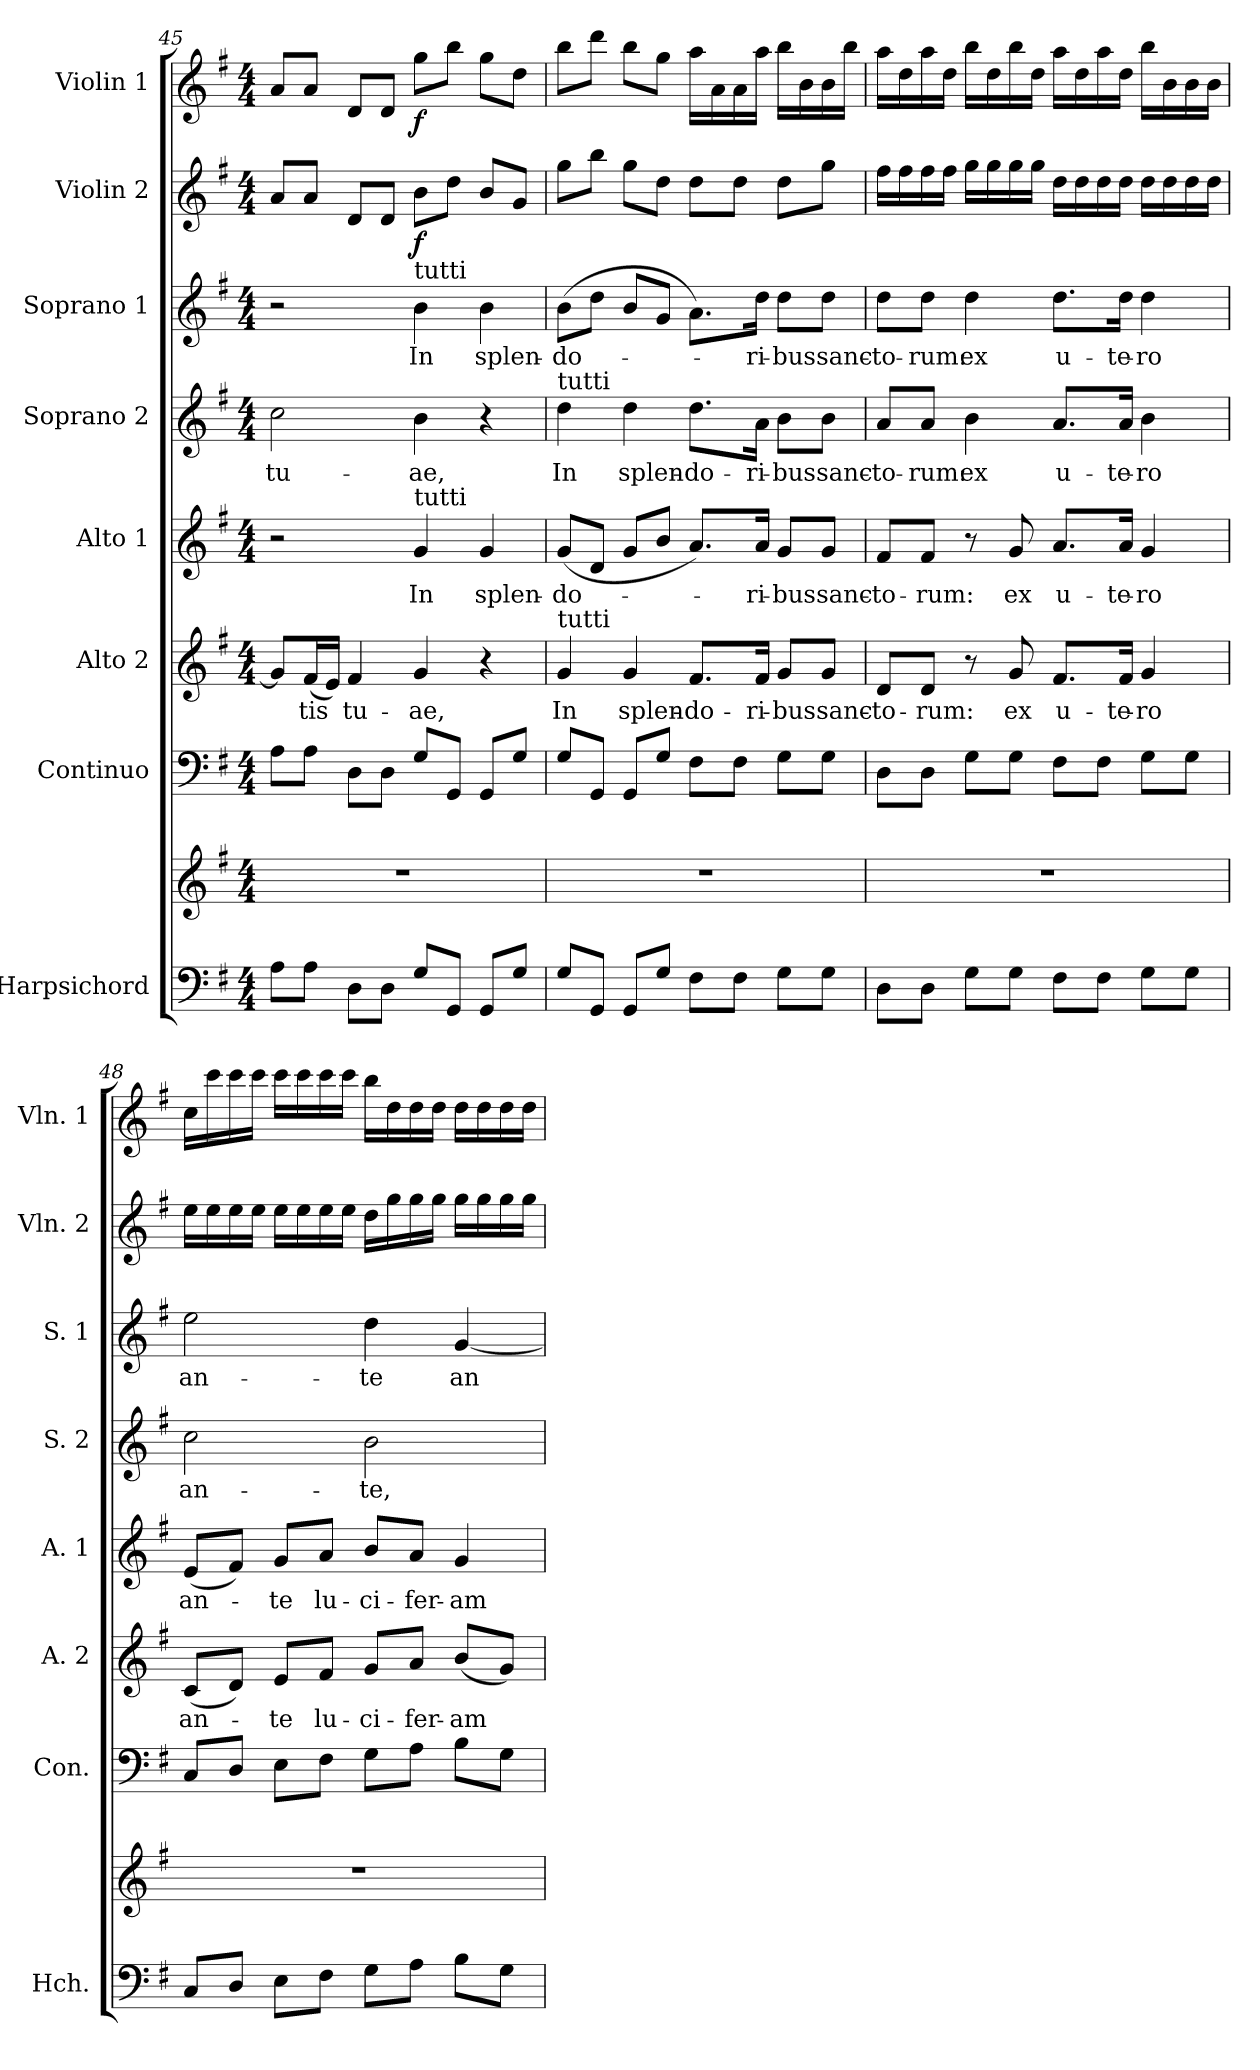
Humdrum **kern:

**kern	**kern	**kern	**kern	**text	**kern	**text	**kern	**text	**kern	**text	**kern	**dynam	**kern	**dynam
*part8	*part8	*part7	*part6	*part6	*part5	*part5	*part4	*part4	*part3	*part3	*part2	*part2	*part1	*part1
*staff9	*staff8	*staff7	*staff6	*staff6	*staff5	*staff5	*staff4	*staff4	*staff3	*staff3	*staff2	*staff2	*staff1	*staff1
*I"Harpsichord	*	*I"Continuo	*I"Alto 2	*	*I"Alto 1	*	*I"Soprano 2	*	*I"Soprano 1	*	*I"Violin 2	*	*I"Violin 1	*
*I'Hch.	*	*I'Con.	*I'A. 2	*	*I'A. 1	*	*I'S. 2	*	*I'S. 1	*	*I'Vln. 2	*	*I'Vln. 1	*
*clefF4	*clefG2	*clefF4	*clefG2	*	*clefG2	*	*clefG2	*	*clefG2	*	*clefG2	*	*clefG2	*
*k[f#]	*k[f#]	*k[f#]	*k[f#]	*	*k[f#]	*	*k[f#]	*	*k[f#]	*	*k[f#]	*	*k[f#]	*
*M4/4	*M4/4	*M4/4	*M4/4	*	*M4/4	*	*M4/4	*	*M4/4	*	*M4/4	*	*M4/4	*
=45	=45	=45	=45	=45	=45	=45	=45	=45	=45	=45	=45	=45	=45	=45
!	!	!	!	!	!	!	!	!LO:LY:b	!	!	!	!	!	!
8A\L	1r	8A\L	8g/L]	.	2r	.	2cc\	tu-	2r	.	8a/L	.	8a/L	.
!	!	!	!	!LO:LY:b	!	!	!	!	!	!	!	!	!	!
8A\J	.	8A\J	(<16f#/L	-tis	.	.	.	.	.	.	8a/J	.	8a/J	.
.	.	.	16e/JJ)	.	.	.	.	.	.	.	.	.	.	.
!	!	!	!	!LO:LY:b	!	!	!	!	!	!	!	!	!	!
8D\L	.	8D\L	4f#/	tu-	.	.	.	.	.	.	8d/L	.	8d/L	.
8D\J	.	8D\J	.	.	.	.	.	.	.	.	8d/J	.	8d/J	.
!	!	!	!	!	!	!	!	!	!LO:TX:a:t=tutti	!	!	!	!	!
!	!	!	!	!	!LO:TX:a:t=tutti	!	!	!	!	!	!	!	!	!
!	!	!	!	!LO:LY:b	!	!LO:LY:b	!	!LO:LY:b	!	!LO:LY:b	!	!LO:DY:b	!	!LO:DY:b
8G/L	.	8G/L	4g/	-ae,	4g/	In	4b\	-ae,	4b\	In	8b\L	f	8gg\L	f
8GG/J	.	8GG/J	.	.	.	.	.	.	.	.	8dd\J	.	8bb\J	.
!	!	!	!	!	!	!LO:LY:b	!	!	!	!LO:LY:b	!	!	!	!
8GG/L	.	8GG/L	4r	.	4g/	splen-	4r	.	4b\	splen-	8b/L	.	8gg\L	.
8G/J	.	8G/J	.	.	.	.	.	.	.	.	8g/J	.	8dd\J	.
!!LO:PB:g=z
=46	=46	=46	=46	=46	=46	=46	=46	=46	=46	=46	=46	=46	=46	=46
!	!	!	!	!	!	!	!LO:TX:a:t=tutti	!	!	!	!	!	!	!
!	!	!	!LO:TX:a:t=tutti	!	!	!	!	!	!	!	!	!	!	!
!	!	!	!	!LO:LY:b	!	!LO:LY:b	!	!LO:LY:b	!	!LO:LY:b	!	!	!	!
8G/L	1r	8G/L	4g/	In	(<8g/L	-do-	4dd\	In	(>8b\L	-do-	8gg\L	.	8bb\L	.
8GG/J	.	8GG/J	.	.	8d/J	.	.	.	8dd\J	.	8bb\J	.	8ddd\J	.
!	!	!	!	!LO:LY:b	!	!	!	!LO:LY:b	!	!	!	!	!	!
8GG/L	.	8GG/L	4g/	splen-	8g/L	.	4dd\	splen-	8b/L	.	8gg\L	.	8bb\L	.
8G/J	.	8G/J	.	.	8b/J	.	.	.	8g/J	.	8dd\J	.	8gg\J	.
!	!	!	!	!LO:LY:b	!	!	!	!LO:LY:b	!	!	!	!	!	!
8F#\L	.	8F#\L	8.f#/L	-do-	8.a/L)	.	8.dd\L	-do-	8.a\L)	.	8dd\L	.	16aa\LL	.
.	.	.	.	.	.	.	.	.	.	.	.	.	16a\	.
8F#\J	.	8F#\J	.	.	.	.	.	.	.	.	8dd\J	.	16a\	.
!	!	!	!	!LO:LY:b	!	!LO:LY:b	!	!LO:LY:b	!	!LO:LY:b	!	!	!	!
.	.	.	16f#/Jk	-ri-	16a/Jk	-ri-	16a\Jk	-ri-	16dd\Jk	-ri-	.	.	16aa\JJ	.
!	!	!	!	!LO:LY:b	!	!LO:LY:b	!	!LO:LY:b	!	!LO:LY:b	!	!	!	!
8G\L	.	8G\L	8g/L	-bus	8g/L	-bus	8b\L	-bus	8dd\L	-bus	8dd\L	.	16bb\LL	.
.	.	.	.	.	.	.	.	.	.	.	.	.	16b\	.
!	!	!	!	!LO:LY:b	!	!LO:LY:b	!	!LO:LY:b	!	!LO:LY:b	!	!	!	!
8G\J	.	8G\J	8g/J	sanc-	8g/J	sanc-	8b\J	sanc-	8dd\J	sanc-	8gg\J	.	16b\	.
.	.	.	.	.	.	.	.	.	.	.	.	.	16bb\JJ	.
=47	=47	=47	=47	=47	=47	=47	=47	=47	=47	=47	=47	=47	=47	=47
!	!	!	!	!LO:LY:b	!	!LO:LY:b	!	!LO:LY:b	!	!LO:LY:b	!	!	!	!
8D\L	1r	8D\L	8d/L	-to-	8f#/L	-to-	8a/L	-to-	8dd\L	-to-	16ff#\LL	.	16aa\LL	.
.	.	.	.	.	.	.	.	.	.	.	16ff#\	.	16dd\	.
!	!	!	!	!LO:LY:b	!	!LO:LY:b	!	!LO:LY:b	!	!LO:LY:b	!	!	!	!
8D\J	.	8D\J	8d/J	-rum:	8f#/J	-rum:	8a/J	-rum:	8dd\J	-rum:	16ff#\	.	16aa\	.
.	.	.	.	.	.	.	.	.	.	.	16ff#\JJ	.	16dd\JJ	.
!	!	!	!	!	!	!	!	!LO:LY:b	!	!LO:LY:b	!	!	!	!
8G\L	.	8G\L	8r	.	8r	.	4b\	ex	4dd\	ex	16gg\LL	.	16bb\LL	.
.	.	.	.	.	.	.	.	.	.	.	16gg\	.	16dd\	.
!	!	!	!	!LO:LY:b	!	!LO:LY:b	!	!	!	!	!	!	!	!
8G\J	.	8G\J	8g/	ex	8g/	ex	.	.	.	.	16gg\	.	16bb\	.
.	.	.	.	.	.	.	.	.	.	.	16gg\JJ	.	16dd\JJ	.
!	!	!	!	!LO:LY:b	!	!LO:LY:b	!	!LO:LY:b	!	!LO:LY:b	!	!	!	!
8F#\L	.	8F#\L	8.f#/L	u-	8.a/L	u-	8.a/L	u-	8.dd\L	u-	16dd\LL	.	16aa\LL	.
.	.	.	.	.	.	.	.	.	.	.	16dd\	.	16dd\	.
8F#\J	.	8F#\J	.	.	.	.	.	.	.	.	16dd\	.	16aa\	.
!	!	!	!	!LO:LY:b	!	!LO:LY:b	!	!LO:LY:b	!	!LO:LY:b	!	!	!	!
.	.	.	16f#/Jk	-te-	16a/Jk	-te-	16a/Jk	-te-	16dd\Jk	-te-	16dd\JJ	.	16dd\JJ	.
!	!	!	!	!LO:LY:b	!	!LO:LY:b	!	!LO:LY:b	!	!LO:LY:b	!	!	!	!
8G\L	.	8G\L	4g/	-ro	4g/	-ro	4b\	-ro	4dd\	-ro	16dd\LL	.	16bb\LL	.
.	.	.	.	.	.	.	.	.	.	.	16dd\	.	16b\	.
8G\J	.	8G\J	.	.	.	.	.	.	.	.	16dd\	.	16b\	.
.	.	.	.	.	.	.	.	.	.	.	16dd\JJ	.	16b\JJ	.
!!LO:LB:g=z
=48	=48	=48	=48	=48	=48	=48	=48	=48	=48	=48	=48	=48	=48	=48
!	!	!	!	!LO:LY:b	!	!LO:LY:b	!	!LO:LY:b	!	!LO:LY:b	!	!	!	!
8C/L	1r	8C/L	(<8c/L	an-	(<8e/L	an-	2cc\	an-	2ee\	an-	16ee\LL	.	16cc\LL	.
.	.	.	.	.	.	.	.	.	.	.	16ee\	.	16ccc\	.
8D/J	.	8D/J	8d/J)	.	8f#/J)	.	.	.	.	.	16ee\	.	16ccc\	.
.	.	.	.	.	.	.	.	.	.	.	16ee\JJ	.	16ccc\JJ	.
!	!	!	!	!LO:LY:b	!	!LO:LY:b	!	!	!	!	!	!	!	!
8E\L	.	8E\L	8e/L	-te	8g/L	-te	.	.	.	.	16ee\LL	.	16ccc\LL	.
.	.	.	.	.	.	.	.	.	.	.	16ee\	.	16ccc\	.
!	!	!	!	!LO:LY:b	!	!LO:LY:b	!	!	!	!	!	!	!	!
8F#\J	.	8F#\J	8f#/J	lu-	8a/J	lu-	.	.	.	.	16ee\	.	16ccc\	.
.	.	.	.	.	.	.	.	.	.	.	16ee\JJ	.	16ccc\JJ	.
!	!	!	!	!LO:LY:b	!	!LO:LY:b	!	!LO:LY:b	!	!LO:LY:b	!	!	!	!
8G\L	.	8G\L	8g/L	-ci-	8b/L	-ci-	2b\	-te,	4dd\	-te	16dd\LL	.	16bb\LL	.
.	.	.	.	.	.	.	.	.	.	.	16gg\	.	16dd\	.
!	!	!	!	!LO:LY:b	!	!LO:LY:b	!	!	!	!	!	!	!	!
8A\J	.	8A\J	8a/J	-fer-	8a/J	-fer-	.	.	.	.	16gg\	.	16dd\	.
.	.	.	.	.	.	.	.	.	.	.	16gg\JJ	.	16dd\JJ	.
!	!	!	!	!LO:LY:b	!	!LO:LY:b	!	!	!	!LO:LY:b	!	!	!	!
8B\L	.	8B\L	(<8b/L	-am	4g/	-am	.	.	[4g/	an-	16gg\LL	.	16dd\LL	.
.	.	.	.	.	.	.	.	.	.	.	16gg\	.	16dd\	.
8G\J	.	8G\J	8g/J)	.	.	.	.	.	.	.	16gg\	.	16dd\	.
.	.	.	.	.	.	.	.	.	.	.	16gg\JJ	.	16dd\JJ	.
=	=	=	=	=	=	=	=	=	=	=	=	=	=	=
*-	*-	*-	*-	*-	*-	*-	*-	*-	*-	*-	*-	*-	*-	*-
